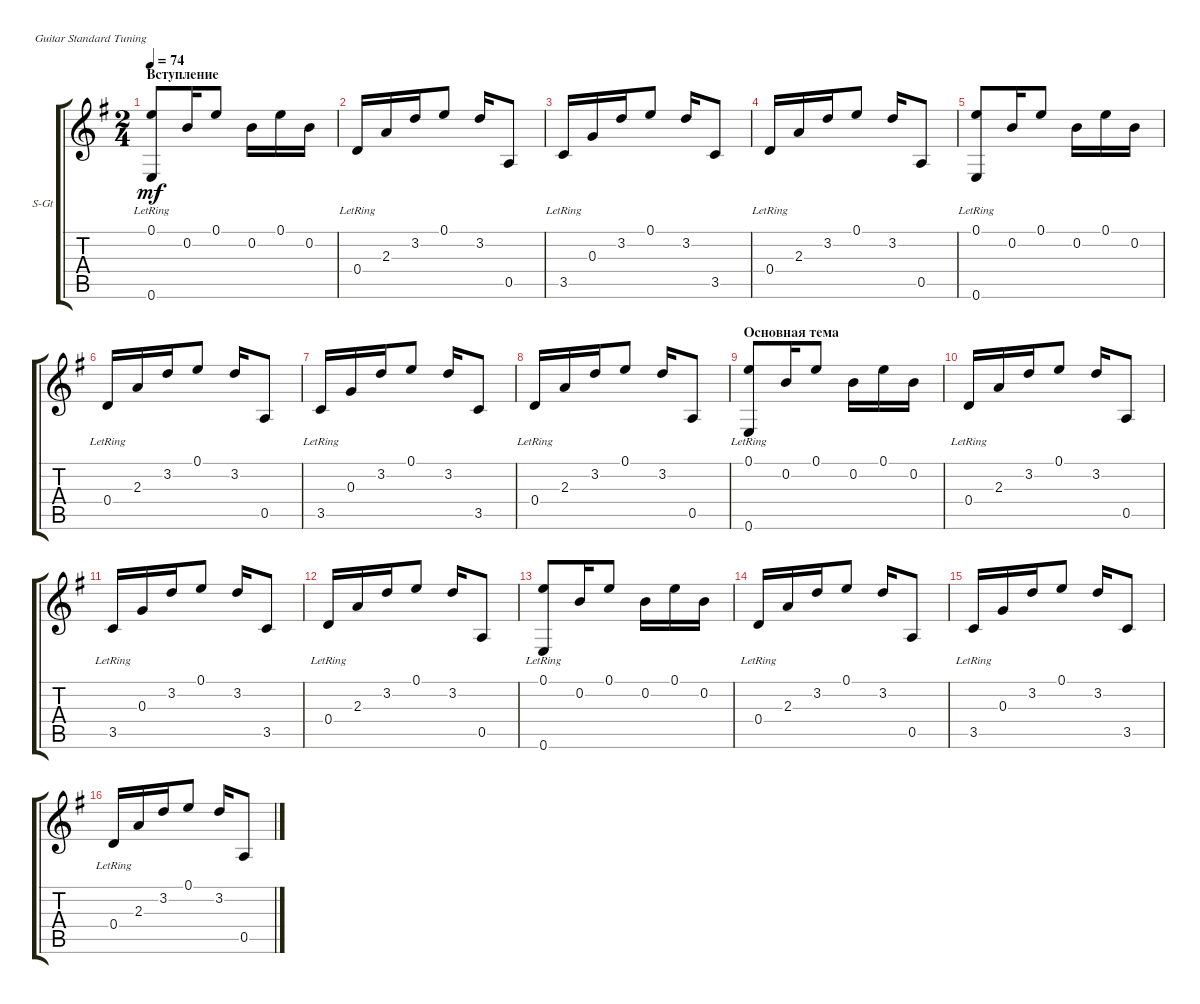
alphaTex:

\defaultSystemsLayout 4
\bracketExtendMode groupsimilarinstruments
\firstSystemTrackNameOrientation horizontal
\otherSystemsTrackNameOrientation horizontal
\track ("Steel Guitar" "S-Gt") {instrument acousticguitarsteel}
\staff {score tabs}
\tuning (E4 B3 G3 D3 A2 E2)
\ts (2 4)
\section ("" "Вступление")
\tempo 74
\clef g2
\scale
0.305855
\ks eminor
(0.6{lr} 0.1).8{dy mf instrument acousticguitarsteel} 0.2.16 0.1.8 0.2.16 0.1.16 0.2.16 |
\scale
0.2463 0.4{lr}.16 2.3.16 3.2.16 0.1.8 3.2.16 0.5.8 |
\scale
0.223909 3.5{lr}.16 0.3.16 3.2.16 0.1.8 3.2.16 3.5.8 |
\scale
0.223909 0.4{lr}.16 2.3.16 3.2.16 0.1.8 3.2.16 0.5.8 |
(0.6{lr} 0.1).8 0.2.16 0.1.8 0.2.16 0.1.16 0.2.16 |
0.4{lr}.16 2.3.16 3.2.16 0.1.8 3.2.16 0.5.8 |
3.5{lr}.16 0.3.16 3.2.16 0.1.8 3.2.16 3.5.8 |
0.4{lr}.16 2.3.16 3.2.16 0.1.8 3.2.16 0.5.8 |
\section ("" "Основная тема")
(0.6{lr} 0.1).8 0.2.16 0.1.8 0.2.16 0.1.16 0.2.16 |
0.4{lr}.16 2.3.16 3.2.16 0.1.8 3.2.16 0.5.8 |
3.5{lr}.16 0.3.16 3.2.16 0.1.8 3.2.16 3.5.8 |
0.4{lr}.16 2.3.16 3.2.16 0.1.8 3.2.16 0.5.8 |
(0.6{lr} 0.1).8 0.2.16 0.1.8 0.2.16 0.1.16 0.2.16 |
0.4{lr}.16 2.3.16 3.2.16 0.1.8 3.2.16 0.5.8 |
3.5{lr}.16 0.3.16 3.2.16 0.1.8 3.2.16 3.5.8 |
0.4{lr}.16 2.3.16 3.2.16 0.1.8 3.2.16 0.5.8
